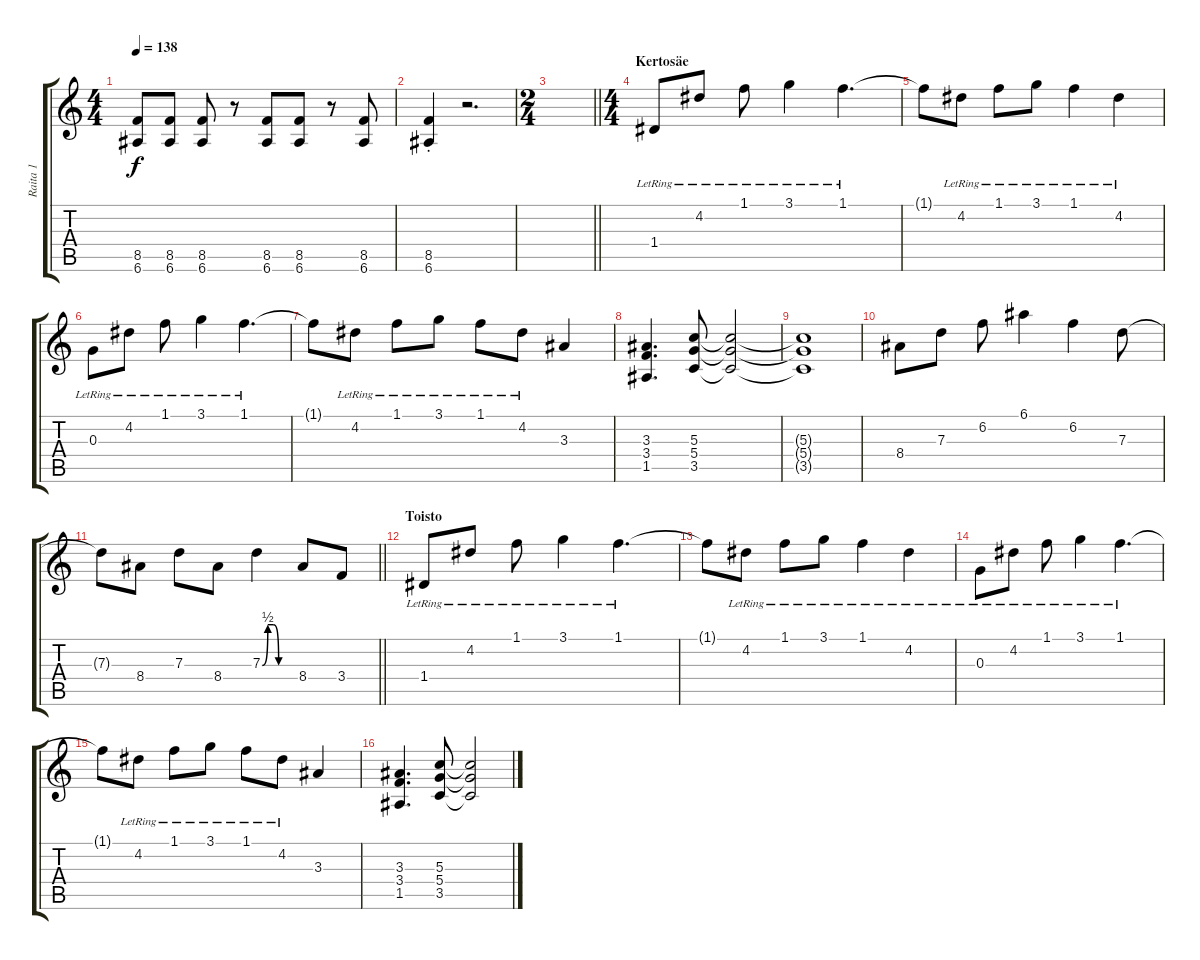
\track ("Raita 1" "Raita 1") {instrument overdrivenguitar}
\staff {score tabs}
\tuning (E4 B3 G3 D3 A2 E2) {hide}
\ts (4 4)
\tempo 138
\clef g2
\ks c
(8.5 6.6).8{dy f} (8.5 6.6).8 (8.5 6.6).8 r.8 (8.5 6.6).8 (8.5 6.6).8 r.8 (8.5 6.6).8 |
(8.5{st} 6.6{st}).4 r.2{d} |
\ts (2 4)
\barLineRight lightlight
|
\ts (4 4)
\section ("" "Kertosäe")
1.4{lr}.8{volume 13 instrument electricguitarclean} 4.2{lr}.8 1.1{lr}.8 3.1{lr}.4 1.1{lr}.4{d} |
1.1{t}.8 4.2{lr}.8 1.1{lr}.8 3.1{lr}.8 1.1{lr}.4 4.2{lr}.4 |
0.3{lr}.8 4.2{lr}.8 1.1{lr}.8 3.1{lr}.4 1.1{lr}.4{d} |
1.1{t}.8 4.2{lr}.8 1.1{lr}.8 3.1{lr}.8 1.1{lr}.8 4.2{lr}.8 3.3.4 |
(3.3 3.4 1.5).4{d volume 7 instrument overdrivenguitar} (5.3 5.4 3.5).8 (5.3{t} 5.4{t} 3.5{t}).2 |
(5.3{t} 5.4{t} 3.5{t}).1 |
8.4.8{volume 13} 7.3.8 6.2.8 6.1.4 6.2.4 7.3.8 |
\barLineRight lightlight
7.3{t}.8 8.4.8 7.3.8 8.4.8 7.3{be (custom 0 0 10 2 20 2 30 0 60 0)}.4 8.4.8 3.4.8 |
\section ("" "Toisto")
1.4{lr}.8{volume 13 instrument electricguitarclean} 4.2{lr}.8 1.1{lr}.8 3.1{lr}.4 1.1{lr}.4{d} |
1.1{t}.8 4.2{lr}.8 1.1{lr}.8 3.1{lr}.8 1.1{lr}.4 4.2{lr}.4 |
0.3{lr}.8 4.2{lr}.8 1.1{lr}.8 3.1{lr}.4 1.1{lr}.4{d} |
1.1{t}.8 4.2{lr}.8 1.1{lr}.8 3.1{lr}.8 1.1{lr}.8 4.2{lr}.8 3.3.4 |
(3.3 3.4 1.5).4{d volume 7 instrument overdrivenguitar} (5.3 5.4 3.5).8 (5.3{t} 5.4{t} 3.5{t}).2
